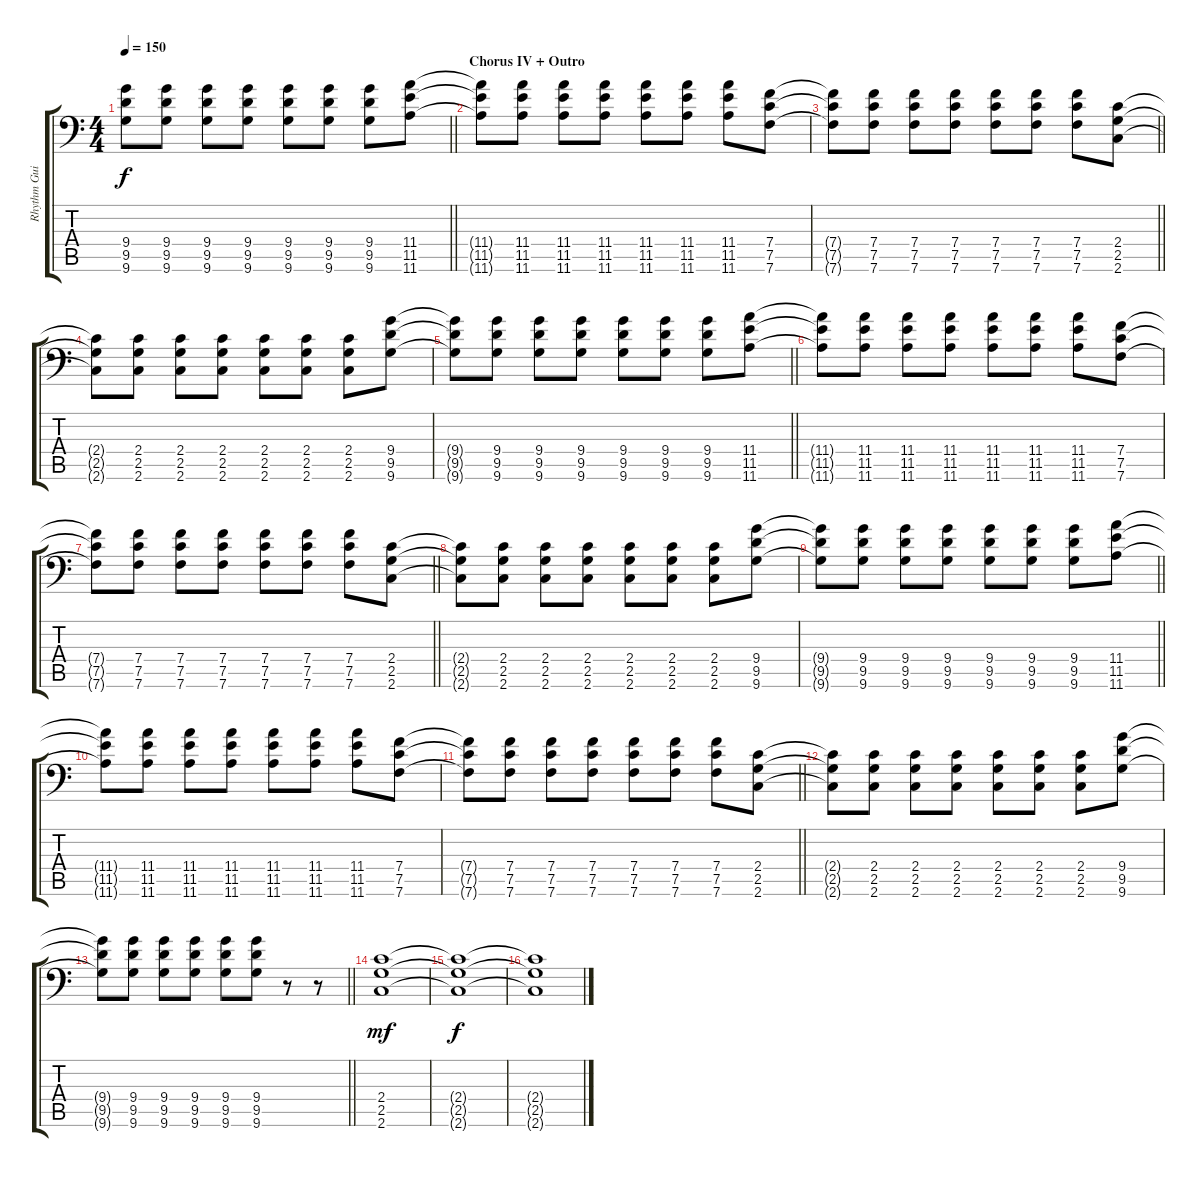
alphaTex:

\track ("Rhythm Guitar" "Rhythm Gui") {instrument overdrivenguitar}
\staff {score tabs}
\tuning (C4 G3 Eb3 Bb2 F2 Bb1) {hide}
\ts (4 4)
\tempo 150
\clef f4
\barLineRight lightlight
\ks c
(9.4{t} 9.5{t} 9.6{t}).8{dy f} (9.4 9.5 9.6).8 (9.4 9.5 9.6).8 (9.4 9.5 9.6).8 (9.4 9.5 9.6).8 (9.4 9.5 9.6).8 (9.4 9.5 9.6).8 (11.4 11.5 11.6).8 |
\section ("" "Chorus IV + Outro")
(11.4{t} 11.5{t} 11.6{t}).8 (11.4 11.5 11.6).8 (11.4 11.5 11.6).8 (11.4 11.5 11.6).8 (11.4 11.5 11.6).8 (11.4 11.5 11.6).8 (11.4 11.5 11.6).8 (7.4 7.5 7.6).8 |
\barLineRight lightlight
(7.4{t} 7.5{t} 7.6{t}).8 (7.4 7.5 7.6).8 (7.4 7.5 7.6).8 (7.4 7.5 7.6).8 (7.4 7.5 7.6).8 (7.4 7.5 7.6).8 (7.4 7.5 7.6).8 (2.4 2.5 2.6).8 |
(2.4{t} 2.5{t} 2.6{t}).8 (2.4 2.5 2.6).8 (2.4 2.5 2.6).8 (2.4 2.5 2.6).8 (2.4 2.5 2.6).8 (2.4 2.5 2.6).8 (2.4 2.5 2.6).8 (9.4 9.5 9.6).8 |
\barLineRight lightlight
(9.4{t} 9.5{t} 9.6{t}).8 (9.4 9.5 9.6).8 (9.4 9.5 9.6).8 (9.4 9.5 9.6).8 (9.4 9.5 9.6).8 (9.4 9.5 9.6).8 (9.4 9.5 9.6).8 (11.4 11.5 11.6).8 |
(11.4{t} 11.5{t} 11.6{t}).8 (11.4 11.5 11.6).8 (11.4 11.5 11.6).8 (11.4 11.5 11.6).8 (11.4 11.5 11.6).8 (11.4 11.5 11.6).8 (11.4 11.5 11.6).8 (7.4 7.5 7.6).8 |
\barLineRight lightlight
(7.4{t} 7.5{t} 7.6{t}).8 (7.4 7.5 7.6).8 (7.4 7.5 7.6).8 (7.4 7.5 7.6).8 (7.4 7.5 7.6).8 (7.4 7.5 7.6).8 (7.4 7.5 7.6).8 (2.4 2.5 2.6).8 |
(2.4{t} 2.5{t} 2.6{t}).8 (2.4 2.5 2.6).8 (2.4 2.5 2.6).8 (2.4 2.5 2.6).8 (2.4 2.5 2.6).8 (2.4 2.5 2.6).8 (2.4 2.5 2.6).8 (9.4 9.5 9.6).8 |
\barLineRight lightlight
(9.4{t} 9.5{t} 9.6{t}).8 (9.4 9.5 9.6).8 (9.4 9.5 9.6).8 (9.4 9.5 9.6).8 (9.4 9.5 9.6).8 (9.4 9.5 9.6).8 (9.4 9.5 9.6).8 (11.4 11.5 11.6).8 |
(11.4{t} 11.5{t} 11.6{t}).8 (11.4 11.5 11.6).8 (11.4 11.5 11.6).8 (11.4 11.5 11.6).8 (11.4 11.5 11.6).8 (11.4 11.5 11.6).8 (11.4 11.5 11.6).8 (7.4 7.5 7.6).8 |
\barLineRight lightlight
(7.4{t} 7.5{t} 7.6{t}).8 (7.4 7.5 7.6).8 (7.4 7.5 7.6).8 (7.4 7.5 7.6).8 (7.4 7.5 7.6).8 (7.4 7.5 7.6).8 (7.4 7.5 7.6).8 (2.4 2.5 2.6).8 |
(2.4{t} 2.5{t} 2.6{t}).8 (2.4 2.5 2.6).8 (2.4 2.5 2.6).8 (2.4 2.5 2.6).8 (2.4 2.5 2.6).8 (2.4 2.5 2.6).8 (2.4 2.5 2.6).8 (9.4 9.5 9.6).8 |
\barLineRight lightlight
(9.4{t} 9.5{t} 9.6{t}).8 (9.4 9.5 9.6).8 (9.4 9.5 9.6).8 (9.4 9.5 9.6).8 (9.4 9.5 9.6).8 (9.4 9.5 9.6).8 r.8 r.8 |
(2.4 2.5 2.6).1{dy mf} |
(2.4{t} 2.5{t} 2.6{t}).1{dy f} |
(2.4{t} 2.5{t} 2.6{t}).1
